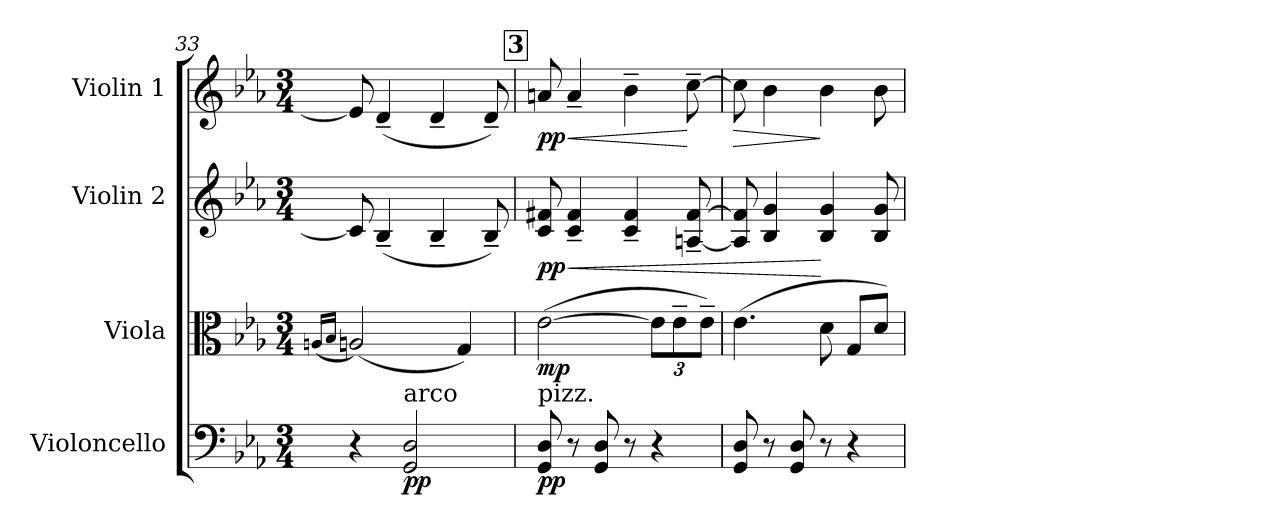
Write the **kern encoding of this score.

**kern	**dynam	**kern	**dynam	**kern	**dynam	**kern	**dynam
*part4	*part4	*part3	*part3	*part2	*part2	*part1	*part1
*staff4	*staff4	*staff3	*staff3	*staff2	*staff2	*staff1	*staff1
*I"Violoncello	*	*I"Viola	*	*I"Violin 2	*	*I"Violin 1	*
*I'Vc	*	*I'Vla	*	*I'Vln	*	*I'Vln	*
*clefF4	*	*clefC3	*	*clefG2	*	*clefG2	*
*k[b-e-a-]	*	*k[b-e-a-]	*	*k[b-e-a-]	*	*k[b-e-a-]	*
*M3/4	*	*M3/4	*	*M3/4	*	*M3/4	*
=33	=33	=33	=33	=33	=33	=33	=33
.	.	(16qAn/LL	.	.	.	.	.
.	.	16qB-/JJ	.	.	.	.	.
4r	.	(2A/)	.	8c/]	.	8e-/]	.
.	.	.	.	(4B-~/	.	(4d~/	.
!LO:TX:a:t=arco	!	!	!	!	!	!	!
!	!LO:DY:b	!	!	!	!	!	!
2GG/ 2D/	pp	.	.	.	.	.	.
.	.	.	.	4B-~/	.	4d~/	.
.	.	4G/)	.	.	.	.	.
.	.	.	.	8B-~/)	.	8d~/)	.
!!LO:REH:place=s1:a:B:cj:fs=14:t=3
=34	=34	=34	=34	=34	=34	=34	=34
*	*	*^	*	*	*	*	*
!LO:TX:a:t=pizz.	!	!	!	!	!	!	!	!
!	!LO:DY:b	!	!	!LO:DY:b	!	!LO:DY:b	!	!LO:DY:b
8GG/ 8D/	pp	([2e-\	4ryy	mp	8c/ 8f#X/	pp	8an/	pp
!	!	!	!	!	!	!LO:HP:b	!	!LO:HP:b
8r	.	.	.	.	4c/~ 4f#/~	<	4a~/	<
8GG/ 8D/	.	.	4ryy	.	.	.	.	.
8r	.	.	.	.	4c/~ 4f#/~	.	4b-~\	.
*	*	*Xbrackettup	*	*	*	*	*	*
4r	.	12e-\L]	4ryy	.	.	.	.	.
.	.	12e-~\	.	.	.	.	.	.
.	.	.	.	.	[8An/~ [8f#/~	.	[8cc~\	[
.	.	12e-~\J)	.	.	.	.	.	.
!!LO:LB:g=z
=35	=35	=35	=35	=35	=35	=35	=35	=35
!	!	!	!	!	!	!	!	!LO:HP:b
8GG/ 8D/	.	(4.e-\	4ryy	.	8A/] 8f#/]	.	8cc\]	>
8r	.	.	.	.	4B-/ 4g/	.	4b-\	.
8GG/ 8D/	.	.	4ryy	.	.	.	.	.
8r	.	8d\	.	.	4B-/ 4g/	[	4b-\	]
4r	.	8G/L	4ryy	.	.	.	.	.
.	.	8d/J)	.	.	8B-/ 8g/	.	8b-\	.
*	*	*v	*v	*	*	*	*	*
=	=	=	=	=	=	=	=
*-	*-	*-	*-	*-	*-	*-	*-
